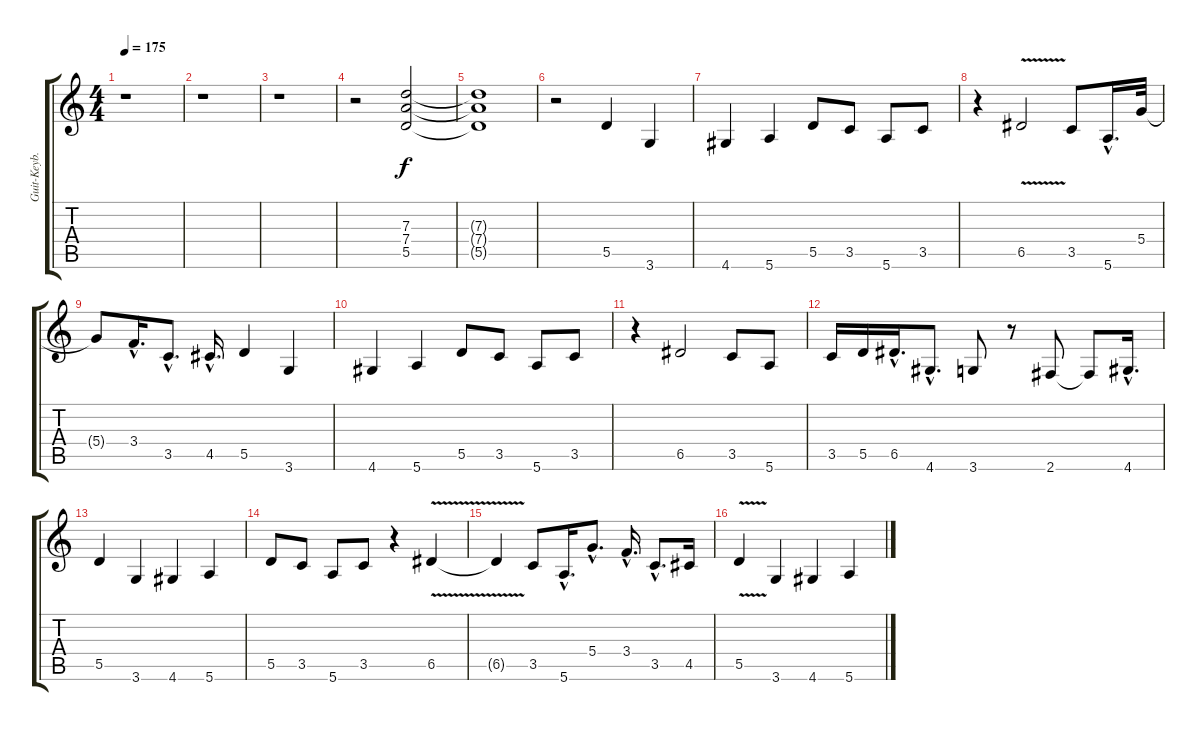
\track ("Guit-Keyb." "Guit-Keyb.") {instrument overdrivenguitar}
\staff {score tabs}
\tuning (E4 B3 G3 D3 A2 E2) {hide}
\ts (4 4)
\tempo 175
\clef g2
\ks c
r.1{dy f} |
r.1 |
r.1 |
r.2 (7.3 7.4 5.5).2{instrument overdrivenguitar} |
(7.3{t} 7.4{t} 5.5{t}).1 |
r.2 5.5.4 3.6.4 |
4.6.4 5.6.4 5.5.8 3.5.8 5.6.8 3.5.8 |
r.4 6.5{v}.2 3.5.8 5.6{hac}.16{d} 5.4.32 |
5.4{t}.8 3.4{hac}.16{d} 3.5{hac}.8{d} 4.5{hac}.16{d} 5.5.4 3.6.4 |
4.6.4 5.6.4 5.5.8 3.5.8 5.6.8 3.5.8 |
r.4 6.5.2 3.5.8 5.6.8 |
3.5.16 5.5.16 6.5{hac}.16{d} 4.6{hac}.8{d} 3.6.8 r.8 2.6.8 2.6{t}.8 4.6{hac}.16{d} |
5.5.4 3.6.4 4.6.4 5.6.4 |
5.5.8 3.5.8 5.6.8 3.5.8 r.4 6.5{v}.4 |
6.5{t}.4 3.5.8 5.6{hac}.16{d} 5.4{hac}.8{d} 3.4{hac}.16{d} 3.5{hac}.8{d} 4.5.16 |
5.5{v}.4 3.6.4 4.6.4 5.6.4
